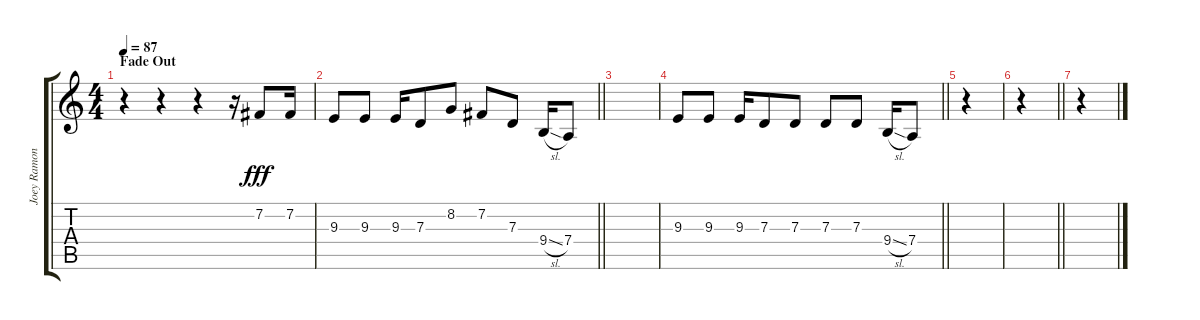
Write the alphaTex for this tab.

\track ("Joey Ramone " "Joey Ramon") {instrument synthbrass1}
\staff {score tabs}
\tuning (E4 B3 G3 D3 A2 E2) {hide}
\ts (4 4)
\section ("" "Fade Out")
\tempo 87
\clef g2
\ks c
r.4{dy fff volume 2} r.4 r.4 r.16 7.2.8 7.2.16 |
\barLineRight lightlight
9.3.8 9.3.8 9.3.16 7.3.8 8.2.8 7.2.8 7.3.8 9.4{sl}.16 7.4.8 |
|
\barLineRight lightlight
9.3.8 9.3.8 9.3.16 7.3.8 7.3.8 7.3.8 7.3.8 9.4{sl}.16 7.4.8 |
r.4 |
\barLineRight lightlight
r.4 |
r.4
